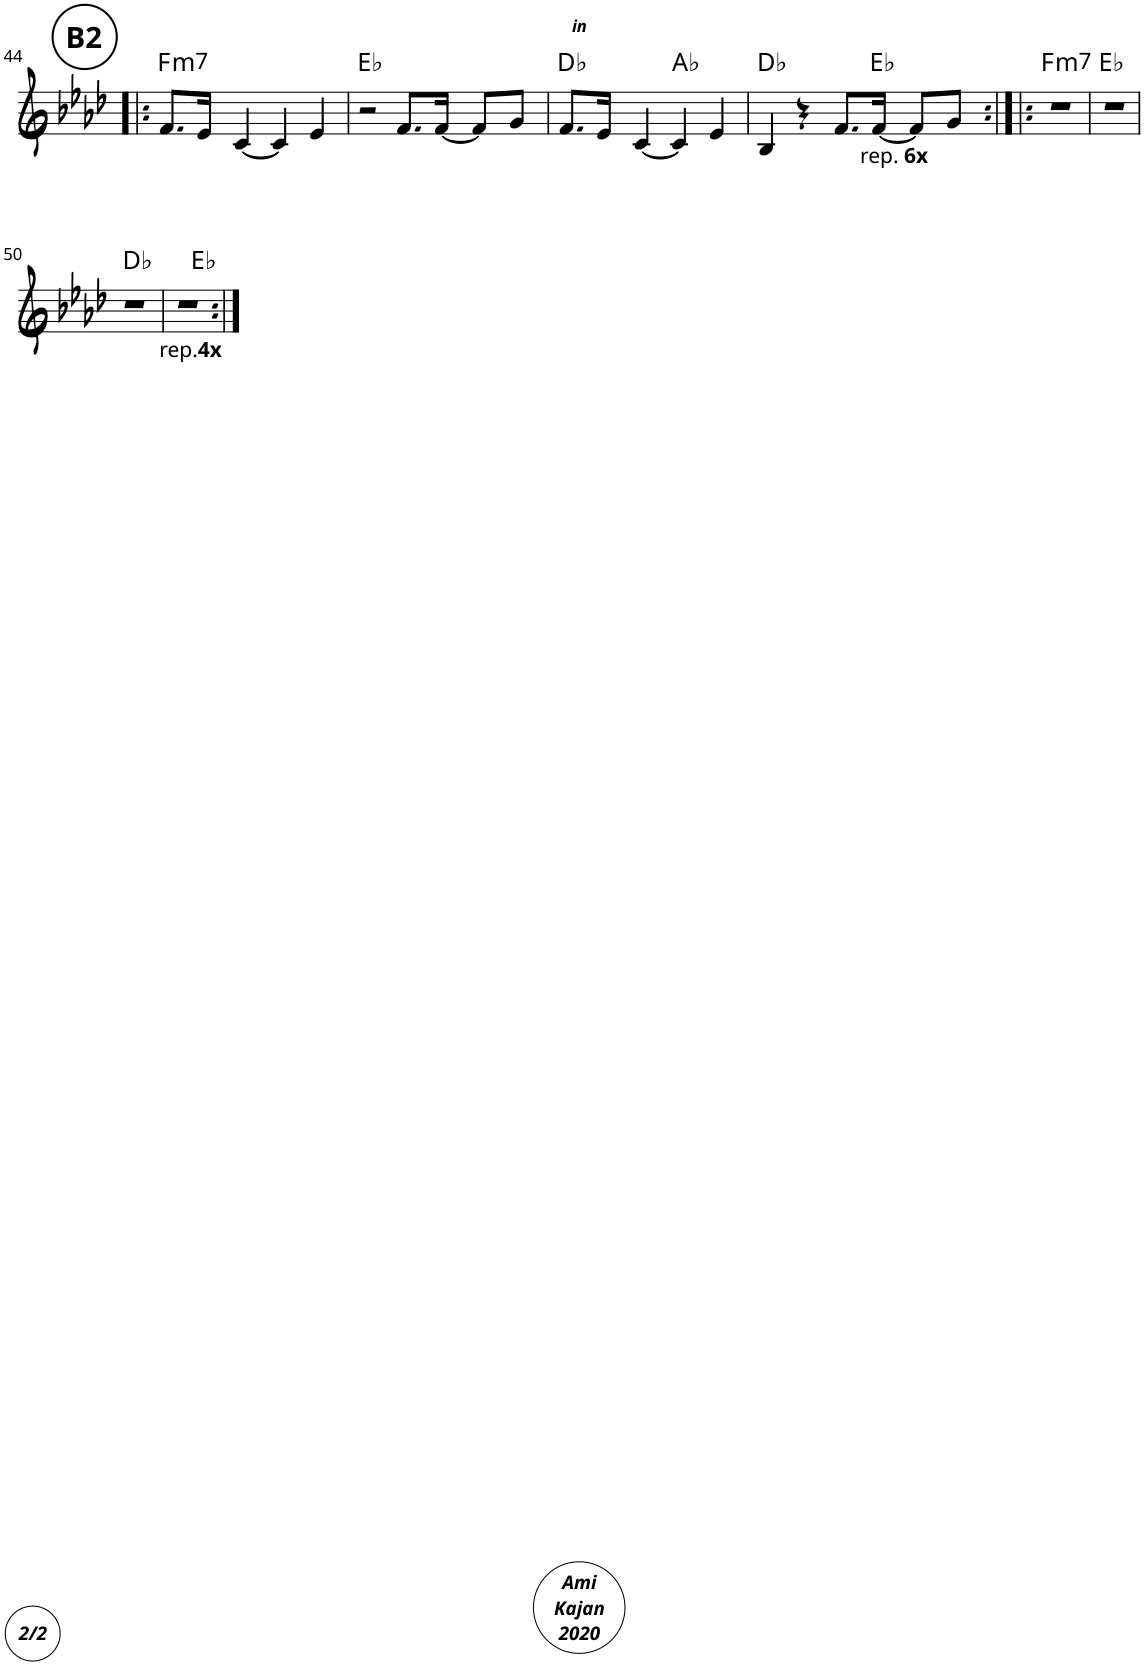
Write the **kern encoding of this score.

**kern	**harte
*part1	*part1
*staff1	*
*I"Piano	*
*I'Pno	*
!!LO:PB:g=z
*clefG2	*
*k[b-e-a-d-]	*
*M4/4	*
*met(c)	*
!!LO:REH:place=s1:a:B:cj:enc=circle:fs=14:t=B2
=44!|:	=44!|:
!	!LO:H:kt=m7
8.f/L	F:min7
16e-/Jk	.
[4c/	.
4c/]	.
4e-/	.
=45	=45
2r	Eb:maj
8.f/L	.
[16f/Jk	.
8f/L]	.
8g/J	.
=46	=46
8.f/L	Db:maj
16e-/Jk	.
[4c/	.
4c/]	Ab:maj
4e-/	.
=47	=47
4B-/	Db:maj
4r	.
8.f/L	.
[16f/Jk	Eb:maj
8f/L]	.
!LO:TX:b:t=rep.	!
!LO:TX:b:B:t=6x	!
8g/J	.
=48:|!|:	=48:|!|:
!	!LO:H:kt=m7
1r	F:min7
=49	=49
1r	Eb:maj
!!LO:LB:g=z
=50	=50
1r	Db:maj
=51	=51
!LO:TX:b:t=rep.	!
!LO:TX:b:B:t=4x	!
*^	*
1r	2ryy	.
.	2ryy	Eb:maj
*v	*v	*
=:|!	=:|!
*-	*-
